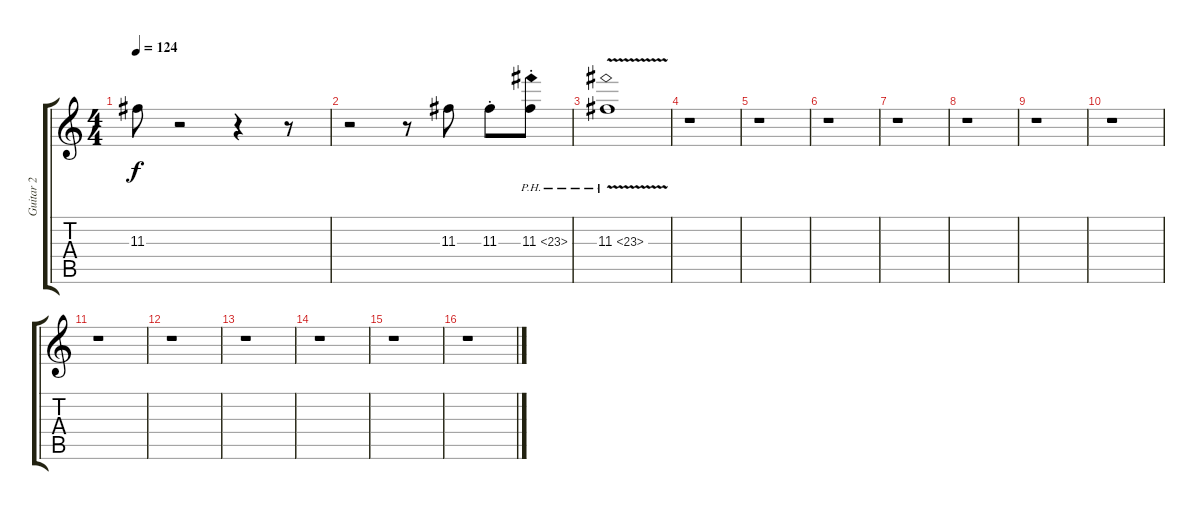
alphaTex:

\track ("Guitar 2" "Guitar 2") {instrument overdrivenguitar}
\staff {score tabs}
\tuning (E4 B3 G3 D3 A2 E2) {hide}
\ts (4 4)
\tempo 124
\clef g2
\ks c
11.3{t}.8{dy f} r.2 r.4 r.8 |
r.2 r.8 11.3.8 11.3{st}.8 11.3{ph 12 st}.8 |
11.3{ph 12 v}.1 |
r.1 |
r.1 |
r.1 |
r.1 |
r.1 |
r.1 |
r.1 |
r.1 |
r.1 |
r.1 |
r.1 |
r.1 |
r.1
